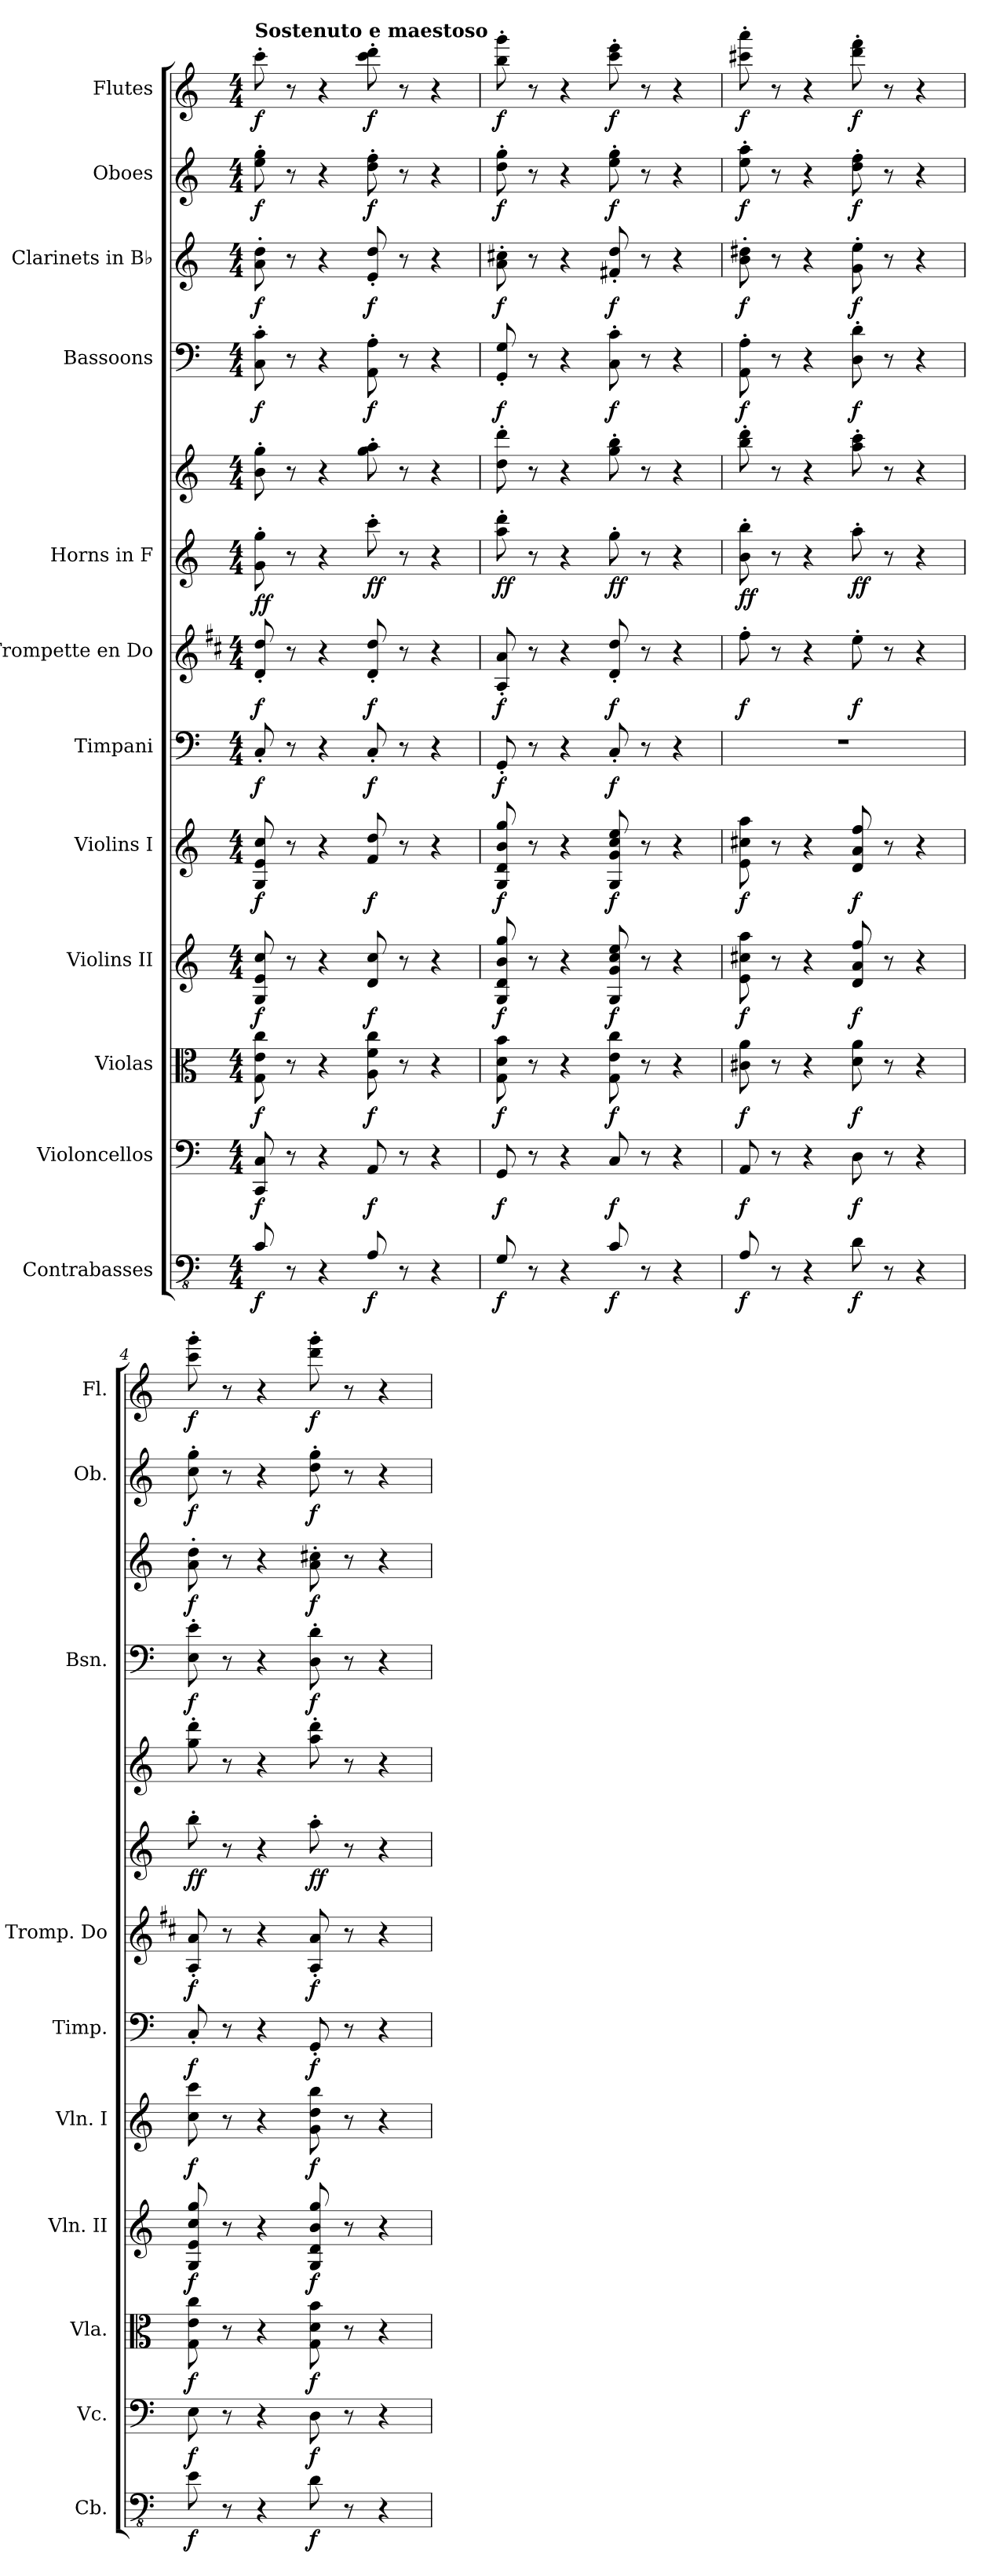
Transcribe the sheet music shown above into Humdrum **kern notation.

**kern	**dynam	**kern	**dynam	**kern	**dynam	**kern	**dynam	**kern	**dynam	**kern	**dynam	**kern	**dynam	**kern	**kern	**dynam	**kern	**dynam	**kern	**dynam	**kern	**dynam	**kern	**dynam
*part12	*part12	*part11	*part11	*part10	*part10	*part9	*part9	*part8	*part8	*part7	*part7	*part6	*part6	*part5	*part5	*part5	*part4	*part4	*part3	*part3	*part2	*part2	*part1	*part1
*staff13	*staff13	*staff12	*staff12	*staff11	*staff11	*staff10	*staff10	*staff9	*staff9	*staff8	*staff8	*staff7	*staff7	*staff6	*staff5	*staff5/6	*staff4	*staff4	*staff3	*staff3	*staff2	*staff2	*staff1	*staff1
*I"Contrabasses	*	*I"Violoncellos	*	*I"Violas	*	*I"Violins II	*	*I"Violins I	*	*I"Timpani	*	*I"Trompette en Do	*	*I"Horns in F	*	*	*I"Bassoons	*	*I"Clarinets in B♭	*	*I"Oboes	*	*I"Flutes	*
*I'Cb.	*	*I'Vc.	*	*I'Vla.	*	*I'Vln. II	*	*I'Vln. I	*	*I'Timp.	*	*I'Tromp. Do	*	*	*	*	*I'Bsn.	*	*	*	*I'Ob.	*	*I'Fl.	*
*clefFv4	*	*clefF4	*	*clefC3	*	*clefG2	*	*clefG2	*	*clefF4	*	*clefG2	*	*clefG2	*clefG2	*	*clefF4	*	*clefG2	*	*clefG2	*	*clefG2	*
*ITrd7c12	*	*	*	*	*	*	*	*	*	*	*	*ITrd1c2	*	*ITrd4c7	*ITrd4c7	*	*	*	*ITrd1c2	*	*	*	*	*
*k[]	*	*k[]	*	*k[]	*	*k[]	*	*k[]	*	*k[]	*	*k[]	*	*k[b-]	*k[b-]	*	*k[]	*	*k[b-e-]	*	*k[]	*	*k[]	*
*M4/4	*	*M4/4	*	*M4/4	*	*M4/4	*	*M4/4	*	*M4/4	*	*M4/4	*	*M4/4	*M4/4	*	*M4/4	*	*M4/4	*	*M4/4	*	*M4/4	*
*MM70	*	*MM70	*	*MM70	*	*MM70	*	*MM70	*	*MM70	*	*MM70	*	*MM70	*MM70	*	*MM70	*	*MM70	*	*MM70	*	*MM70	*
=1	=1	=1	=1	=1	=1	=1	=1	=1	=1	=1	=1	=1	=1	=1	=1	=1	=1	=1	=1	=1	=1	=1	=1	=1
!	!	!	!	!	!	!	!	!	!	!	!	!	!	!	!	!	!	!	!	!	!	!	!LO:TX:a:B:t=Sostenuto e maestoso	!
!	!LO:DY:b	!	!LO:DY:b	!	!LO:DY:b	!	!LO:DY:b	!	!LO:DY:b	!	!LO:DY:b	!	!LO:DY:b	!	!	!LO:DY:b=2	!	!	!	!	!	!	!	!
!	!	!	!	!	!	!	!	!	!	!	!	!	!	!	!	!LO:DY:n=1:b	!	!LO:DY:b	!	!LO:DY:b	!	!LO:DY:b	!	!LO:DY:b
8CC/	f	8CC/ 8C/	f	8G\ 8e\ 8cc\	f	8G/ 8e/ 8cc/	f	8G/ 8e/ 8cc/	f	8C'/	f	8c/' 8cc/'	f	8c\' 8cc\'	8e\' 8cc\'	f f	8C\' 8c\'	f	8g\' 8cc\'	f	8ee\' 8gg\'	f	8ccc'\	f
8r	.	8r	.	8r	.	8r	.	8r	.	8r	.	8r	.	8r	8r	.	8r	.	8r	.	8r	.	8r	.
4r	.	4r	.	4r	.	4r	.	4r	.	4r	.	4r	.	4r	4r	.	4r	.	4r	.	4r	.	4r	.
!	!LO:DY:b	!	!LO:DY:b	!	!LO:DY:b	!	!LO:DY:b	!	!LO:DY:b	!	!LO:DY:b	!	!LO:DY:b	!	!	!LO:DY:n=2:b=2	!	!	!	!	!	!	!	!
!	!	!	!	!	!	!	!	!	!	!	!	!	!	!	!	!LO:DY:n=3:b	!	!LO:DY:b	!	!LO:DY:b	!	!LO:DY:b	!	!LO:DY:b
8AAA/	f	8AA/	f	8A\ 8f\ 8cc\	f	8d/ 8cc/	f	8f/ 8dd/	f	8C'/	f	8c/' 8cc/'	f	8ff'\	8cc\' 8dd\'	f f	8AA\' 8A\'	f	8d/' 8cc/'	f	8dd\' 8ff\'	f	8ccc\' 8ddd\'	f
8r	.	8r	.	8r	.	8r	.	8r	.	8r	.	8r	.	8r	8r	.	8r	.	8r	.	8r	.	8r	.
4r	.	4r	.	4r	.	4r	.	4r	.	4r	.	4r	.	4r	4r	.	4r	.	4r	.	4r	.	4r	.
=2	=2	=2	=2	=2	=2	=2	=2	=2	=2	=2	=2	=2	=2	=2	=2	=2	=2	=2	=2	=2	=2	=2	=2	=2
!	!LO:DY:b	!	!LO:DY:b	!	!LO:DY:b	!	!LO:DY:b	!	!LO:DY:b	!	!LO:DY:b	!	!LO:DY:b	!	!	!LO:DY:b=2	!	!	!	!	!	!	!	!
!	!	!	!	!	!	!	!	!	!	!	!	!	!	!	!	!LO:DY:n=1:b	!	!LO:DY:b	!	!LO:DY:b	!	!LO:DY:b	!	!LO:DY:b
8GGG/	f	8GG/	f	8G\ 8d\ 8b\	f	8G/ 8d/ 8b/ 8gg/	f	8G/ 8d/ 8b/ 8gg/	f	8GG'/	f	8G/' 8g/'	f	8dd\' 8gg\'	8g\' 8gg\'	f f	8GG/' 8G/'	f	8g\' 8bn\'	f	8dd\' 8gg\'	f	8bb\' 8ggg\'	f
8r	.	8r	.	8r	.	8r	.	8r	.	8r	.	8r	.	8r	8r	.	8r	.	8r	.	8r	.	8r	.
4r	.	4r	.	4r	.	4r	.	4r	.	4r	.	4r	.	4r	4r	.	4r	.	4r	.	4r	.	4r	.
!	!LO:DY:b	!	!LO:DY:b	!	!LO:DY:b	!	!LO:DY:b	!	!LO:DY:b	!	!LO:DY:b	!	!LO:DY:b	!	!	!LO:DY:n=2:b=2	!	!	!	!	!	!	!	!
!	!	!	!	!	!	!	!	!	!	!	!	!	!	!	!	!LO:DY:n=3:b	!	!LO:DY:b	!	!LO:DY:b	!	!LO:DY:b	!	!LO:DY:b
8CC/	f	8C/	f	8G\ 8e\ 8cc\	f	8G/ 8g/ 8cc/ 8ee/	f	8G/ 8g/ 8cc/ 8ee/	f	8C'/	f	8c/' 8cc/'	f	8cc'\	8cc\' 8ee\'	f f	8C\' 8c\'	f	8en/' 8cc/'	f	8ee\' 8gg\'	f	8ccc\' 8eee\'	f
8r	.	8r	.	8r	.	8r	.	8r	.	8r	.	8r	.	8r	8r	.	8r	.	8r	.	8r	.	8r	.
4r	.	4r	.	4r	.	4r	.	4r	.	4r	.	4r	.	4r	4r	.	4r	.	4r	.	4r	.	4r	.
=3	=3	=3	=3	=3	=3	=3	=3	=3	=3	=3	=3	=3	=3	=3	=3	=3	=3	=3	=3	=3	=3	=3	=3	=3
!	!LO:DY:b	!	!LO:DY:b	!	!LO:DY:b	!	!LO:DY:b	!	!LO:DY:b	!	!	!	!LO:DY:b	!	!	!LO:DY:b=2	!	!	!	!	!	!	!	!
!	!	!	!	!	!	!	!	!	!	!	!	!	!	!	!	!LO:DY:n=1:b	!	!LO:DY:b	!	!LO:DY:b	!	!LO:DY:b	!	!LO:DY:b
8AAA/	f	8AA/	f	8c#X\ 8a\	f	8e\ 8cc#X\ 8aa\	f	8e\ 8cc#X\ 8aa\	f	1r	.	8ee'\	f	8e\' 8ee\'	8ee\' 8gg\'	f f	8AA\' 8A\'	f	8a\' 8cc#X\'	f	8ee\' 8aa\'	f	8ccc#X\' 8aaa\'	f
8r	.	8r	.	8r	.	8r	.	8r	.	.	.	8r	.	8r	8r	.	8r	.	8r	.	8r	.	8r	.
4r	.	4r	.	4r	.	4r	.	4r	.	.	.	4r	.	4r	4r	.	4r	.	4r	.	4r	.	4r	.
!	!LO:DY:b	!	!LO:DY:b	!	!LO:DY:b	!	!LO:DY:b	!	!LO:DY:b	!	!	!	!LO:DY:b	!	!	!LO:DY:n=2:b=2	!	!	!	!	!	!	!	!
!	!	!	!	!	!	!	!	!	!	!	!	!	!	!	!	!LO:DY:n=3:b	!	!LO:DY:b	!	!LO:DY:b	!	!LO:DY:b	!	!LO:DY:b
8DD\	f	8D\	f	8d\ 8a\	f	8d/ 8a/ 8ff/	f	8d/ 8a/ 8ff/	f	.	.	8dd'\	f	8dd'\	8dd\' 8ff\'	f f	8D\' 8d\'	f	8f\' 8dd\'	f	8dd\' 8ff\'	f	8ddd\' 8fff\'	f
8r	.	8r	.	8r	.	8r	.	8r	.	.	.	8r	.	8r	8r	.	8r	.	8r	.	8r	.	8r	.
4r	.	4r	.	4r	.	4r	.	4r	.	.	.	4r	.	4r	4r	.	4r	.	4r	.	4r	.	4r	.
=4	=4	=4	=4	=4	=4	=4	=4	=4	=4	=4	=4	=4	=4	=4	=4	=4	=4	=4	=4	=4	=4	=4	=4	=4
!	!LO:DY:b	!	!LO:DY:b	!	!LO:DY:b	!	!LO:DY:b	!	!LO:DY:b	!	!LO:DY:b	!	!LO:DY:b	!	!	!LO:DY:b=2	!	!	!	!	!	!	!	!
!	!	!	!	!	!	!	!	!	!	!	!	!	!	!	!	!LO:DY:n=1:b	!	!LO:DY:b	!	!LO:DY:b	!	!LO:DY:b	!	!LO:DY:b
8EE\	f	8E\	f	8G\ 8e\ 8cc\	f	8G/ 8e/ 8cc/ 8gg/	f	8cc\ 8ccc\	f	8C'/	f	8G/' 8g/'	f	8ee'\	8cc\' 8gg\'	f f	8E\' 8e\'	f	8g\' 8cc\'	f	8cc\' 8gg\'	f	8ccc\' 8ggg\'	f
8r	.	8r	.	8r	.	8r	.	8r	.	8r	.	8r	.	8r	8r	.	8r	.	8r	.	8r	.	8r	.
4r	.	4r	.	4r	.	4r	.	4r	.	4r	.	4r	.	4r	4r	.	4r	.	4r	.	4r	.	4r	.
!	!LO:DY:b	!	!LO:DY:b	!	!LO:DY:b	!	!LO:DY:b	!	!LO:DY:b	!	!LO:DY:b	!	!LO:DY:b	!	!	!LO:DY:n=2:b=2	!	!	!	!	!	!	!	!
!	!	!	!	!	!	!	!	!	!	!	!	!	!	!	!	!LO:DY:n=3:b	!	!LO:DY:b	!	!LO:DY:b	!	!LO:DY:b	!	!LO:DY:b
8DD\	f	8D\	f	8G\ 8d\ 8b\	f	8G/ 8d/ 8b/ 8gg/	f	8g\ 8dd\ 8bb\	f	8GG'/	f	8G/' 8g/'	f	8dd'\	8dd\' 8gg\'	f f	8D\' 8d\'	f	8g\' 8bn\'	f	8dd\' 8gg\'	f	8ddd\' 8ggg\'	f
8r	.	8r	.	8r	.	8r	.	8r	.	8r	.	8r	.	8r	8r	.	8r	.	8r	.	8r	.	8r	.
4r	.	4r	.	4r	.	4r	.	4r	.	4r	.	4r	.	4r	4r	.	4r	.	4r	.	4r	.	4r	.
=	=	=	=	=	=	=	=	=	=	=	=	=	=	=	=	=	=	=	=	=	=	=	=	=
*-	*-	*-	*-	*-	*-	*-	*-	*-	*-	*-	*-	*-	*-	*-	*-	*-	*-	*-	*-	*-	*-	*-	*-	*-
